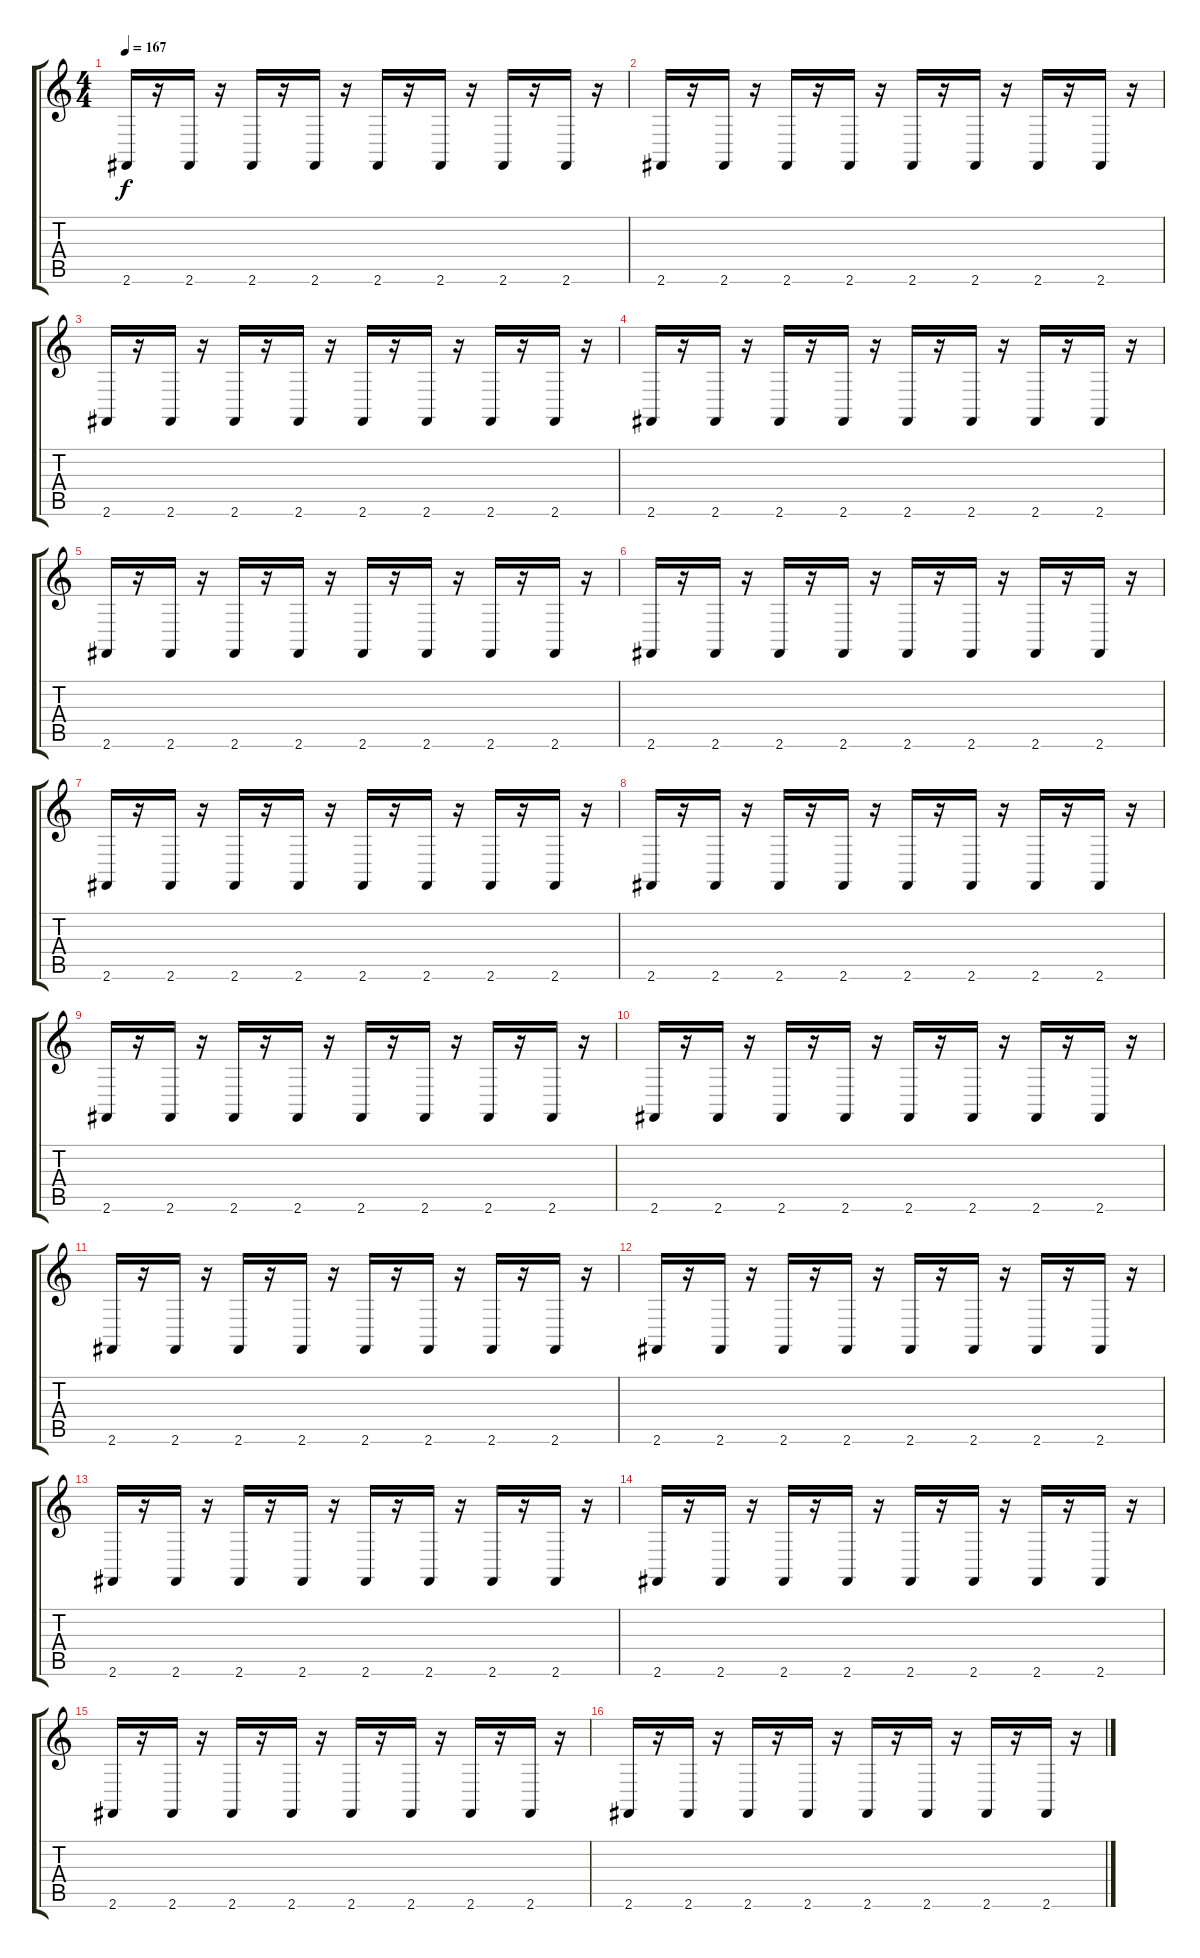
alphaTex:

\track "" {instrument tremolostrings}
\staff {score tabs}
\tuning (E4 B3 G3 D3 A2 E2) {hide}
\ts (4 4)
\tempo 167
\clef g2
\ks c
2.6.16{dy f} r.16 2.6.16 r.16 2.6.16 r.16 2.6.16 r.16 2.6.16 r.16 2.6.16 r.16 2.6.16 r.16 2.6.16 r.16 |
2.6.16 r.16 2.6.16 r.16 2.6.16 r.16 2.6.16 r.16 2.6.16 r.16 2.6.16 r.16 2.6.16 r.16 2.6.16 r.16 |
2.6.16 r.16 2.6.16 r.16 2.6.16 r.16 2.6.16 r.16 2.6.16 r.16 2.6.16 r.16 2.6.16 r.16 2.6.16 r.16 |
2.6.16 r.16 2.6.16 r.16 2.6.16 r.16 2.6.16 r.16 2.6.16 r.16 2.6.16 r.16 2.6.16 r.16 2.6.16 r.16 |
2.6.16 r.16 2.6.16 r.16 2.6.16 r.16 2.6.16 r.16 2.6.16 r.16 2.6.16 r.16 2.6.16 r.16 2.6.16 r.16 |
2.6.16 r.16 2.6.16 r.16 2.6.16 r.16 2.6.16 r.16 2.6.16 r.16 2.6.16 r.16 2.6.16 r.16 2.6.16 r.16 |
2.6.16 r.16 2.6.16 r.16 2.6.16 r.16 2.6.16 r.16 2.6.16 r.16 2.6.16 r.16 2.6.16 r.16 2.6.16 r.16 |
2.6.16 r.16 2.6.16 r.16 2.6.16 r.16 2.6.16 r.16 2.6.16 r.16 2.6.16 r.16 2.6.16 r.16 2.6.16 r.16 |
2.6.16 r.16 2.6.16 r.16 2.6.16 r.16 2.6.16 r.16 2.6.16 r.16 2.6.16 r.16 2.6.16 r.16 2.6.16 r.16 |
2.6.16 r.16 2.6.16 r.16 2.6.16 r.16 2.6.16 r.16 2.6.16 r.16 2.6.16 r.16 2.6.16 r.16 2.6.16 r.16 |
2.6.16 r.16 2.6.16 r.16 2.6.16 r.16 2.6.16 r.16 2.6.16 r.16 2.6.16 r.16 2.6.16 r.16 2.6.16 r.16 |
2.6.16 r.16 2.6.16 r.16 2.6.16 r.16 2.6.16 r.16 2.6.16 r.16 2.6.16 r.16 2.6.16 r.16 2.6.16 r.16 |
2.6.16 r.16 2.6.16 r.16 2.6.16 r.16 2.6.16 r.16 2.6.16 r.16 2.6.16 r.16 2.6.16 r.16 2.6.16 r.16 |
2.6.16 r.16 2.6.16 r.16 2.6.16 r.16 2.6.16 r.16 2.6.16 r.16 2.6.16 r.16 2.6.16 r.16 2.6.16 r.16 |
2.6.16 r.16 2.6.16 r.16 2.6.16 r.16 2.6.16 r.16 2.6.16 r.16 2.6.16 r.16 2.6.16 r.16 2.6.16 r.16 |
2.6.16 r.16 2.6.16 r.16 2.6.16 r.16 2.6.16 r.16 2.6.16 r.16 2.6.16 r.16 2.6.16 r.16 2.6.16 r.16
